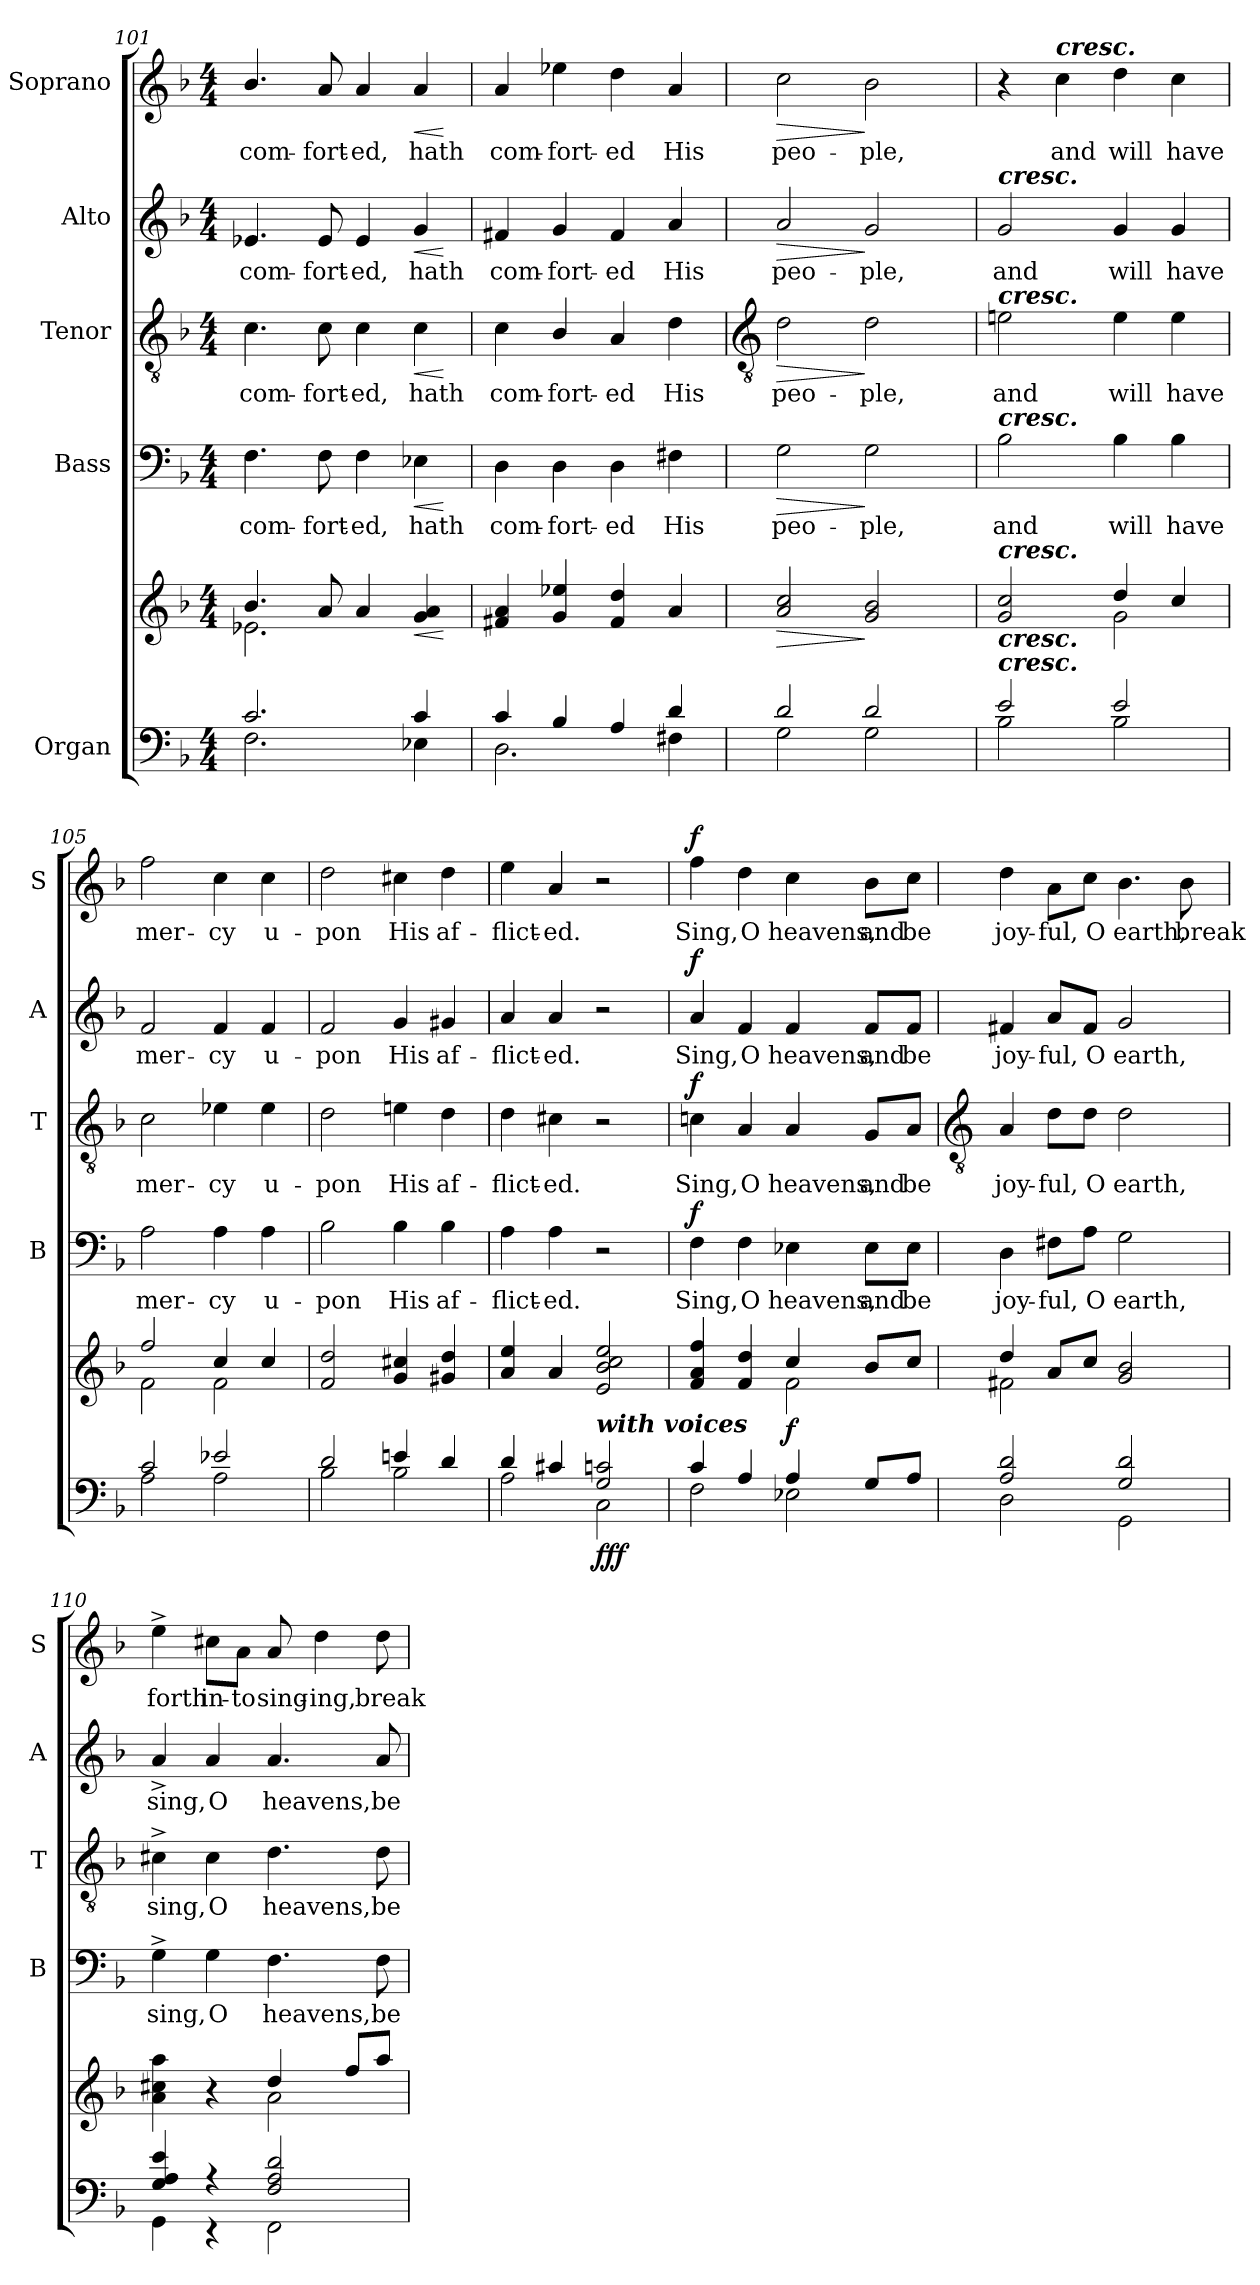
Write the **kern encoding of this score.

**kern	**kern	**dynam	**kern	**text	**dynam	**kern	**text	**dynam	**kern	**text	**dynam	**kern	**text	**dynam
*part5	*part5	*part5	*part4	*part4	*part4	*part3	*part3	*part3	*part2	*part2	*part2	*part1	*part1	*part1
*staff6	*staff5	*staff5/6	*staff4	*staff4	*staff4	*staff3	*staff3	*staff3	*staff2	*staff2	*staff2	*staff1	*staff1	*staff1
*I"Organ	*	*	*I"Bass	*	*	*I"Tenor	*	*	*I"Alto	*	*	*I"Soprano	*	*
*	*	*	*I'B	*	*	*I'T	*	*	*I'A	*	*	*I'S	*	*
*clefF4	*clefG2	*	*clefF4	*	*	*clefGv2	*	*	*clefG2	*	*	*clefG2	*	*
*k[b-]	*k[b-]	*	*k[b-]	*	*	*k[b-]	*	*	*k[b-]	*	*	*k[b-]	*	*
*F:	*F:	*	*F:	*	*	*F:	*	*	*F:	*	*	*F:	*	*
*M4/4	*M4/4	*	*M4/4	*	*	*M4/4	*	*	*M4/4	*	*	*M4/4	*	*
=101	=101	=101	=101	=101	=101	=101	=101	=101	=101	=101	=101	=101	=101	=101
*^	*^	*	*	*	*	*	*	*	*	*	*	*	*	*
!	!	!	!	!	!	!LO:LY:b	!	!	!LO:LY:b	!	!	!LO:LY:b	!	!	!LO:LY:b	!
2.c/	2.F\	4.b-/	2.e-X\	.	4.F\	com-	.	4.c\	com-	.	4.e-X/	com-	.	4.b-/	com-	.
!	!	!	!	!	!	!LO:LY:b	!	!	!LO:LY:b	!	!	!LO:LY:b	!	!	!LO:LY:b	!
.	.	8a/	.	.	8F	-fort-	.	8c	-fort-	.	8e-	-fort-	.	8a	-fort-	.
!	!	!	!	!	!	!LO:LY:b	!	!	!LO:LY:b	!	!	!LO:LY:b	!	!	!LO:LY:b	!
.	.	4a/	.	.	4F	-ed,	.	4c	-ed,	.	4e-	-ed,	.	4a	-ed,	.
!	!	!	!	!LO:HP:b	!	!LO:LY:b	!LO:HP:b	!	!LO:LY:b	!LO:HP:b	!	!LO:LY:b	!LO:HP:b	!	!LO:LY:b	!LO:HP:b
4c/	4E-X\	4g/ 4a/	4ryy	<	4E-X	hath	<	4c	hath	<	4g	hath	<	4a	hath	<
*v	*v	*	*	*	*	*	*	*	*	*	*	*	*	*	*	*
*	*v	*v	*	*	*	*	*	*	*	*	*	*	*	*	*
.	.	[	.	.	[	.	.	[	.	.	[	.	.	[
=102	=102	=102	=102	=102	=102	=102	=102	=102	=102	=102	=102	=102	=102	=102
*^	*^	*	*	*	*	*	*	*	*	*	*	*	*	*
!	!	!	!	!	!	!LO:LY:b	!	!	!LO:LY:b	!	!	!LO:LY:b	!	!	!LO:LY:b	!
4c/	2.D\	4f#X/ 4a/	1ryy	.	4D	com-	.	4c	com-	.	4f#X	com-	.	4a	com-	.
!	!	!	!	!	!	!LO:LY:b	!	!	!LO:LY:b	!	!	!LO:LY:b	!	!	!LO:LY:b	!
4B-/	.	4g/ 4ee-X/	.	.	4D\	-fort-	.	4B-/	-fort-	.	4g	-fort-	.	4ee-X	-fort-	.
!	!	!	!	!	!	!LO:LY:b	!	!	!LO:LY:b	!	!	!LO:LY:b	!	!	!LO:LY:b	!
4A/	.	4f#/ 4dd/	.	.	4D	-ed	.	4A	-ed	.	4f#	-ed	.	4dd	-ed	.
!	!	!	!	!	!	!LO:LY:b	!	!	!LO:LY:b	!	!	!LO:LY:b	!	!	!LO:LY:b	!
4d/	4F#X\	4a/	.	.	4F#X	His	.	4d	His	.	4a	His	.	4a	His	.
!!LO:LB:g=z
=103	=103	=103	=103	=103	=103	=103	=103	=103	=103	=103	=103	=103	=103	=103	=103	=103
*	*	*	*	*	*	*	*	*clefGv2	*	*	*	*	*	*	*	*
!	!	!	!	!LO:HP:b	!	!LO:LY:b	!LO:HP:b	!	!LO:LY:b	!LO:HP:b	!	!LO:LY:b	!LO:HP:b	!	!LO:LY:b	!LO:HP:b
2d/	2G\	2a/ 2cc/	2ryy	>	2G	peo-	>	2d	peo-	>	2a	peo-	>	2cc	peo-	>
!	!	!	!	!	!	!LO:LY:b	!	!	!LO:LY:b	!	!	!LO:LY:b	!	!	!LO:LY:b	!
2d/	2G\	2g/ 2b-/	8ryy	]	2G	-ple,	]	2d	-ple,	]	2g	-ple,	]	2b-	-ple,	]
.	.	.	4.ryy	.	.	.	.	.	.	.	.	.	.	.	.	.
=104	=104	=104	=104	=104	=104	=104	=104	=104	=104	=104	=104	=104	=104	=104	=104	=104
!	!	!	!	!	!	!	!	!	!	!	!LO:TX:a:Bi:t=cresc.	!	!	!	!	!
!	!	!	!	!	!	!	!	!LO:TX:a:Bi:t=cresc.	!	!	!	!	!	!	!	!
!	!	!	!	!	!LO:TX:a:Bi:t=cresc.	!	!	!	!	!	!	!	!	!	!	!
!	!	!LO:TX:a:Bi:t=cresc.	!	!	!	!	!	!	!	!	!	!	!	!	!	!
!LO:TX:a:Bi:t=cresc.	!	!	!	!	!	!	!	!	!	!	!	!	!	!	!	!
!LO:TX:a:Bi:t=cresc.	!	!	!	!	!	!	!	!	!	!	!	!	!	!	!	!
!	!	!	!	!	!	!LO:LY:b	!	!	!LO:LY:b	!	!	!LO:LY:b	!	!	!	!
2e/	2B-\	2g/ 2cc/	2ryy	.	2B-	and	.	2en	and	.	2g	and	.	4r	.	.
!	!	!	!	!	!	!	!	!	!	!	!	!	!	!LO:TX:a:Bi:t=cresc.	!	!
!	!	!	!	!	!	!	!	!	!	!	!	!	!	!	!LO:LY:b	!
.	.	.	.	.	.	.	.	.	.	.	.	.	.	4cc	and	.
!	!	!	!	!	!	!LO:LY:b	!	!	!LO:LY:b	!	!	!LO:LY:b	!	!	!LO:LY:b	!
2e/	2B-\	4dd/	2g\	.	4B-	will	.	4e	will	.	4g	will	.	4dd	will	.
!	!	!	!	!	!	!LO:LY:b	!	!	!LO:LY:b	!	!	!LO:LY:b	!	!	!LO:LY:b	!
.	.	4cc/	.	.	4B-	have	.	4e	have	.	4g	have	.	4cc	have	.
=105	=105	=105	=105	=105	=105	=105	=105	=105	=105	=105	=105	=105	=105	=105	=105	=105
!	!	!	!	!	!	!LO:LY:b	!	!	!LO:LY:b	!	!	!LO:LY:b	!	!	!LO:LY:b	!
2c/	2A\	2ff/	2f\	.	2A	mer-	.	2c	mer-	.	2f	mer-	.	2ff	mer-	.
!	!	!	!	!	!	!LO:LY:b	!	!	!LO:LY:b	!	!	!LO:LY:b	!	!	!LO:LY:b	!
2e-X/	2A\	4cc/	2f\	.	4A	-cy	.	4e-X	-cy	.	4f	-cy	.	4cc	-cy	.
!	!	!	!	!	!	!LO:LY:b	!	!	!LO:LY:b	!	!	!LO:LY:b	!	!	!LO:LY:b	!
.	.	4cc/	.	.	4A	u-	.	4e-	u-	.	4f	u-	.	4cc	u-	.
=106	=106	=106	=106	=106	=106	=106	=106	=106	=106	=106	=106	=106	=106	=106	=106	=106
!	!	!	!	!	!	!LO:LY:b	!	!	!LO:LY:b	!	!	!LO:LY:b	!	!	!LO:LY:b	!
2d/	2B-\	2f/ 2dd/	1ryy	.	2B-	-pon	.	2d	-pon	.	2f	-pon	.	2dd	-pon	.
!	!	!	!	!	!	!LO:LY:b	!	!	!LO:LY:b	!	!	!LO:LY:b	!	!	!LO:LY:b	!
4en/	2B-\	4g/ 4cc#X/	.	.	4B-	His	.	4en	His	.	4g	His	.	4cc#X	His	.
!	!	!	!	!	!	!LO:LY:b	!	!	!LO:LY:b	!	!	!LO:LY:b	!	!	!LO:LY:b	!
4d/	.	4g#X/ 4dd/	.	.	4B-	af-	.	4d	af-	.	4g#X	af-	.	4dd	af-	.
=107	=107	=107	=107	=107	=107	=107	=107	=107	=107	=107	=107	=107	=107	=107	=107	=107
!	!	!	!	!	!	!LO:LY:b	!	!	!LO:LY:b	!	!	!LO:LY:b	!	!	!LO:LY:b	!
4d/	2A\	4a/ 4ee/	1ryy	.	4A	-flict-	.	4d	-flict-	.	4a	-flict-	.	4ee	-flict-	.
!	!	!	!	!	!	!LO:LY:b	!	!	!LO:LY:b	!	!	!LO:LY:b	!	!	!LO:LY:b	!
4c#X/	.	4a/	.	.	4A	-ed.	.	4c#X	-ed.	.	4a	-ed.	.	4a	-ed.	.
!LO:TX:a:Bi:t=with voices	!	!	!	!	!	!	!	!	!	!	!	!	!	!	!	!
!	!	!	!	!LO:DY:b=2	!	!	!	!	!	!	!	!	!	!	!	!
!	!	!	!	!LO:DY:n=1:b=2	!	!	!	!	!	!	!	!	!	!	!	!
!	!	!	!	!LO:DY:n=2:b	!	!	!	!	!	!	!	!	!	!	!	!
2G/ 2cn/	2C\	2e/ 2b-/ 2cc/ 2ee/	.	f f f	2r	.	.	2r	.	.	2r	.	.	2r	.	.
=108	=108	=108	=108	=108	=108	=108	=108	=108	=108	=108	=108	=108	=108	=108	=108	=108
!	!	!	!	!	!	!LO:LY:b	!LO:DY:b	!	!LO:LY:b	!LO:DY:b	!	!LO:LY:b	!LO:DY:b	!	!LO:LY:b	!LO:DY:b
4c/	2F\	4f/ 4a/ 4ff/	2ryy	.	4F	Sing,	f	4cn	Sing,	f	4a	Sing,	f	4ff	Sing,	f
!	!	!	!	!	!	!LO:LY:b	!	!	!LO:LY:b	!	!	!LO:LY:b	!	!	!LO:LY:b	!
4A/	.	4f/ 4dd/	.	.	4F	O	.	4A	O	.	4f	O	.	4dd	O	.
!	!	!	!	!LO:DY:b	!	!LO:LY:b	!	!	!LO:LY:b	!	!	!LO:LY:b	!	!	!LO:LY:b	!
4A/	2E-X\	4cc/	2f\	f	4E-X	heavens,	.	4A	heavens,	.	4f	heavens,	.	4cc	heavens,	.
!	!	!	!	!	!	!LO:LY:b	!	!	!LO:LY:b	!	!	!LO:LY:b	!	!	!LO:LY:b	!
8G/L	.	8b-/L	.	.	8E-\L	and	.	8G/L	and	.	8f/L	and	.	8b-\L	and	.
!	!	!	!	!	!	!LO:LY:b	!	!	!LO:LY:b	!	!	!LO:LY:b	!	!	!LO:LY:b	!
8A/J	.	8cc/J	.	.	8E-\J	be	.	8A/J	be	.	8f/J	be	.	8cc\J	be	.
!!LO:LB:g=z
=109	=109	=109	=109	=109	=109	=109	=109	=109	=109	=109	=109	=109	=109	=109	=109	=109
*	*	*	*	*	*	*	*	*clefGv2	*	*	*	*	*	*	*	*
!	!	!	!	!	!	!LO:LY:b	!	!	!LO:LY:b	!	!	!LO:LY:b	!	!	!LO:LY:b	!
2A/ 2d/	2D\	4dd/	2f#X\	.	4D	joy-	.	4A	joy-	.	4f#X	joy-	.	4dd	joy-	.
!	!	!	!	!	!	!LO:LY:b	!	!	!LO:LY:b	!	!	!LO:LY:b	!	!	!LO:LY:b	!
.	.	8a/L	.	.	8F#X\L	-ful,	.	8d\L	-ful,	.	8a/L	-ful,	.	8a\L	-ful,	.
!	!	!	!	!	!	!LO:LY:b	!	!	!LO:LY:b	!	!	!LO:LY:b	!	!	!LO:LY:b	!
.	.	8cc/J	.	.	8A\J	O	.	8d\J	O	.	8f#/J	O	.	8cc\J	O	.
!	!	!	!	!	!	!LO:LY:b	!	!	!LO:LY:b	!	!	!LO:LY:b	!	!	!LO:LY:b	!
2G/ 2d/	2GG\	2g/ 2b-/	2ryy	.	2G	earth,	.	2d	earth,	.	2g	earth,	.	4.b-	earth,	.
!	!	!	!	!	!	!	!	!	!	!	!	!	!	!	!LO:LY:b	!
.	.	.	.	.	.	.	.	.	.	.	.	.	.	8b-	break	.
=110	=110	=110	=110	=110	=110	=110	=110	=110	=110	=110	=110	=110	=110	=110	=110	=110
!	!	!	!	!	!	!LO:LY:b	!	!	!LO:LY:b	!	!	!LO:LY:b	!	!	!LO:LY:b	!
4G/ 4A/ 4e/	4GG\	4a\ 4cc#X\ 4aa\	2ryy	.	4G^	sing,	.	4c#X^	sing,	.	4a^	sing,	.	4ee^	forth	.
!	!	!	!	!	!	!LO:LY:b	!	!	!LO:LY:b	!	!	!LO:LY:b	!	!	!LO:LY:b	!
4r	4r	4r	.	.	4G	O	.	4c#	O	.	4a	O	.	8cc#X\L	in-	.
!	!	!	!	!	!	!	!	!	!	!	!	!	!	!	!LO:LY:b	!
.	.	.	.	.	.	.	.	.	.	.	.	.	.	8a\J	-to	.
!	!	!	!	!	!	!LO:LY:b	!	!	!LO:LY:b	!	!	!LO:LY:b	!	!	!LO:LY:b	!
2F/ 2A/ 2d/	2FF\	4dd/	2a\	.	4.F	heavens,	.	4.d	heavens,	.	4.a	heavens,	.	8a	sing-	.
!	!	!	!	!	!	!	!	!	!	!	!	!	!	!	!LO:LY:b	!
.	.	.	.	.	.	.	.	.	.	.	.	.	.	4dd	-ing,	.
.	.	8ff/L	.	.	.	.	.	.	.	.	.	.	.	.	.	.
!	!	!	!	!	!	!LO:LY:b	!	!	!LO:LY:b	!	!	!LO:LY:b	!	!	!LO:LY:b	!
.	.	8aa/J	.	.	8F	be	.	8d	be	.	8a	be	.	8dd	break	.
*v	*v	*	*	*	*	*	*	*	*	*	*	*	*	*	*	*
*	*v	*v	*	*	*	*	*	*	*	*	*	*	*	*	*
=	=	=	=	=	=	=	=	=	=	=	=	=	=	=
*-	*-	*-	*-	*-	*-	*-	*-	*-	*-	*-	*-	*-	*-	*-
